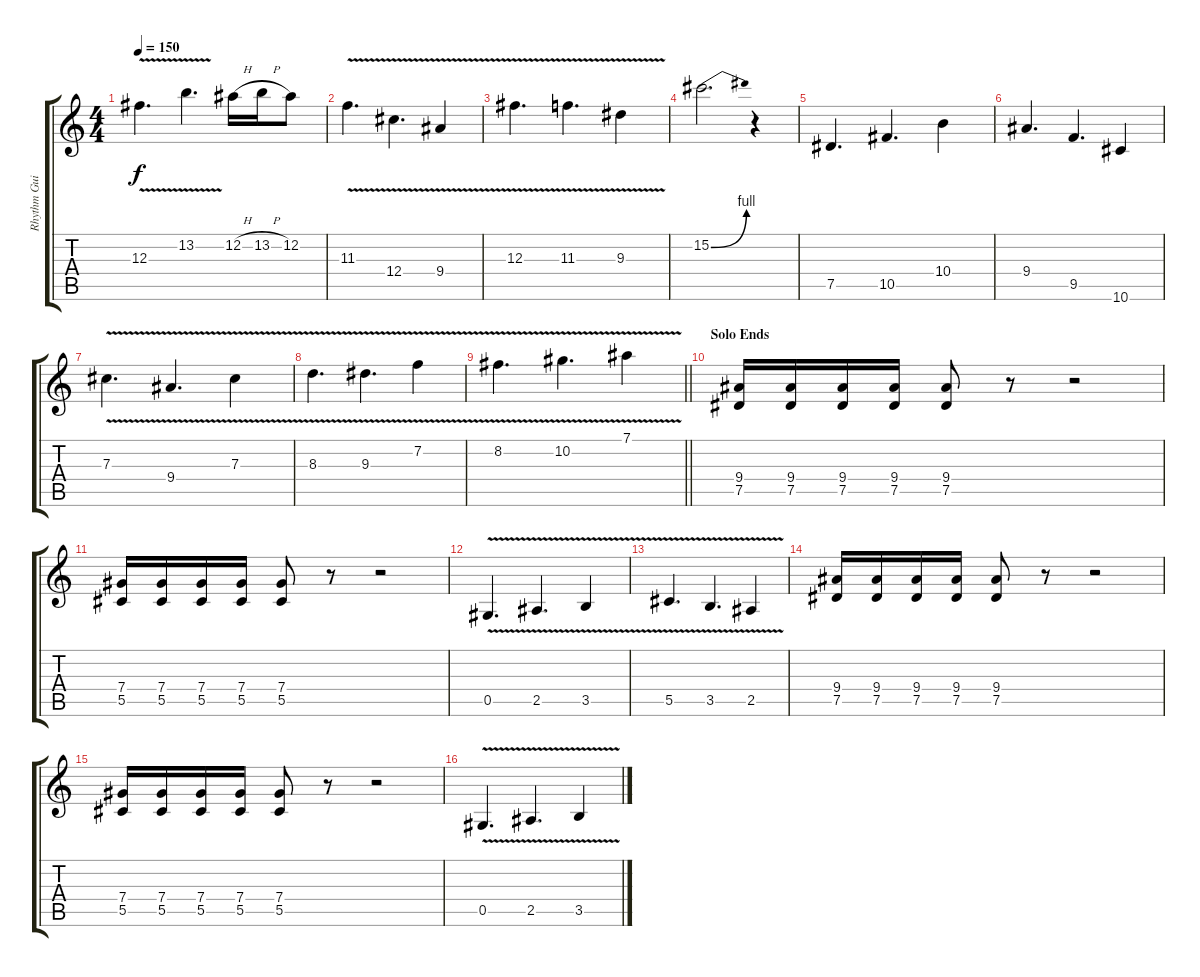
\track ("Rhythm Guitar" "Rhythm Gui") {instrument distortionguitar}
\staff {score tabs}
\tuning (Eb4 Bb3 Gb3 Db3 Ab2 Eb2) {hide}
\ts (4 4)
\tempo 150
\clef g2
\ks c
12.3{v}.4{d dy f} 13.2{v}.4{d} 12.2{h}.16 13.2{h}.16 12.2.8 |
11.3{v}.4{d} 12.4{v}.4{d} 9.4{v}.4 |
12.3{v}.4{d} 11.3{v}.4{d} 9.3{v}.4 |
15.2{be (bend 0 0 60 4)}.2{d} r.4 |
7.5.4{d} 10.5.4{d} 10.4.4 |
9.4.4{d} 9.5.4{d} 10.6.4 |
7.3{v}.4{d} 9.4{v}.4{d} 7.3{v}.4 |
8.3{v}.4{d} 9.3{v}.4{d} 7.2{v}.4 |
\barLineRight lightlight
8.2{v}.4{d} 10.2{v}.4{d} 7.1{v}.4 |
\section ("" "Solo Ends")
(9.4 7.5).16 (9.4 7.5).16 (9.4 7.5).16 (9.4 7.5).16 (9.4 7.5).8 r.8 r.2 |
(7.4 5.5).16 (7.4 5.5).16 (7.4 5.5).16 (7.4 5.5).16 (7.4 5.5).8 r.8 r.2 |
0.5{v}.4{d} 2.5{v}.4{d} 3.5{v}.4 |
5.5{v}.4{d} 3.5{v}.4{d} 2.5{v}.4 |
(9.4 7.5).16 (9.4 7.5).16 (9.4 7.5).16 (9.4 7.5).16 (9.4 7.5).8 r.8 r.2 |
(7.4 5.5).16 (7.4 5.5).16 (7.4 5.5).16 (7.4 5.5).16 (7.4 5.5).8 r.8 r.2 |
0.5{v}.4{d} 2.5{v}.4{d} 3.5{v}.4
